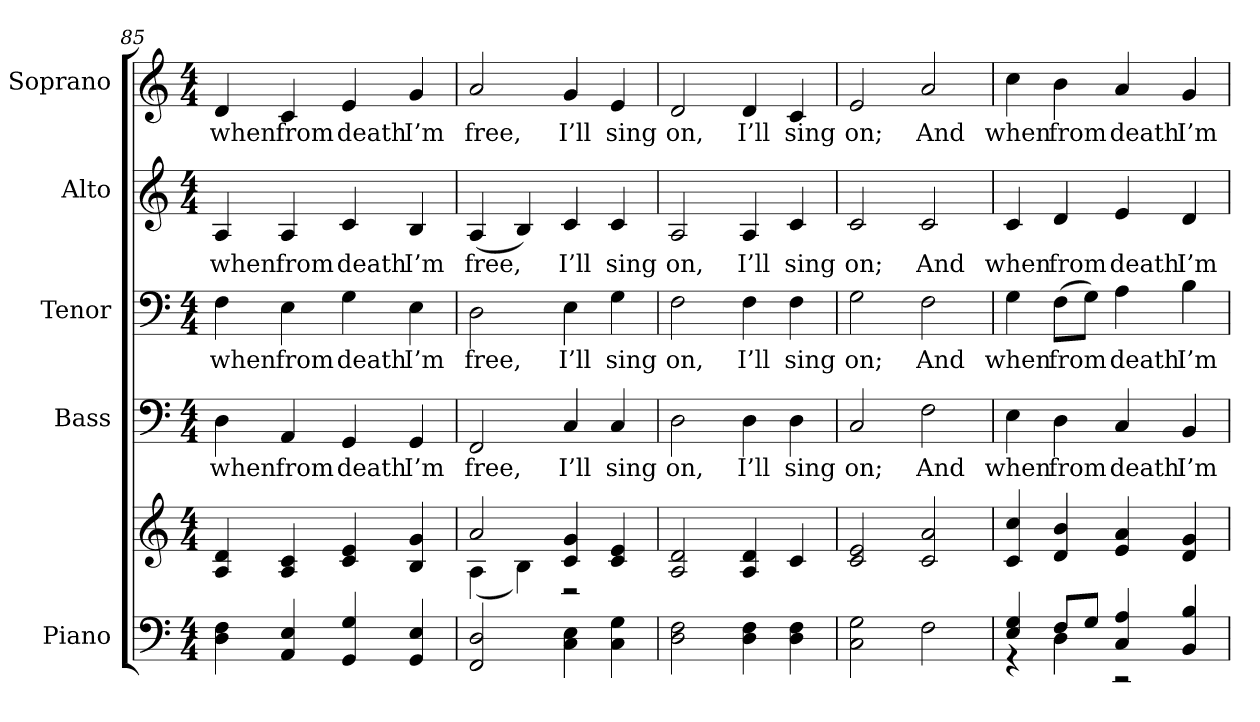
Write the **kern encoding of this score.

**kern	**kern	**kern	**text	**kern	**text	**kern	**text	**kern	**text
*part5	*part5	*part4	*part4	*part3	*part3	*part2	*part2	*part1	*part1
*staff6	*staff5	*staff4	*staff4	*staff3	*staff3	*staff2	*staff2	*staff1	*staff1
*I"Piano	*	*I"Bass	*	*I"Tenor	*	*I"Alto	*	*I"Soprano	*
*I'Pno.	*	*I'B.	*	*I'T.	*	*I'A.	*	*I'S.	*
*clefF4	*clefG2	*clefF4	*	*clefF4	*	*clefG2	*	*clefG2	*
*k[]	*k[]	*k[]	*	*k[]	*	*k[]	*	*k[]	*
*C:	*C:	*C:	*	*C:	*	*C:	*	*C:	*
*M4/4	*M4/4	*M4/4	*	*M4/4	*	*M4/4	*	*M4/4	*
=85	=85	=85	=85	=85	=85	=85	=85	=85	=85
!	!	!	!LO:LY:b:color=#000000	!	!	!	!	!	!
!	!	!	!	!	!LO:LY:b:color=#000000	!	!	!	!
!	!	!	!	!	!	!	!LO:LY:b:color=#000000	!	!
!	!	!	!	!	!	!	!	!	!LO:LY:b:color=#000000
4Di\ 4Fi	4Ai/ 4di	4Di\	when	4Fi\	when	4Ai/	when	4di/	when
!	!	!	!LO:LY:b:color=#000000	!	!	!	!	!	!
!	!	!	!	!	!LO:LY:b:color=#000000	!	!	!	!
!	!	!	!	!	!	!	!LO:LY:b:color=#000000	!	!
!	!	!	!	!	!	!	!	!	!LO:LY:b:color=#000000
4AAi/ 4Ei	4Ai/ 4ci	4AAi/	from	4Ei\	from	4Ai/	from	4ci/	from
!	!	!	!LO:LY:b:color=#000000	!	!	!	!	!	!
!	!	!	!	!	!LO:LY:b:color=#000000	!	!	!	!
!	!	!	!	!	!	!	!LO:LY:b:color=#000000	!	!
!	!	!	!	!	!	!	!	!	!LO:LY:b:color=#000000
4GGi/ 4Gi	4ci/ 4ei	4GGi/	death	4Gi\	death	4ci/	death	4ei/	death
!	!	!	!LO:LY:b:color=#000000	!	!	!	!	!	!
!	!	!	!	!	!LO:LY:b:color=#000000	!	!	!	!
!	!	!	!	!	!	!	!LO:LY:b:color=#000000	!	!
!	!	!	!	!	!	!	!	!	!LO:LY:b:color=#000000
4GGi/ 4Ei	4Bi/ 4gi	4GGi/	I’m	4Ei\	I’m	4Bi/	I’m	4gi/	I’m
=86	=86	=86	=86	=86	=86	=86	=86	=86	=86
*	*^	*	*	*	*	*	*	*	*
!	!	!	!	!LO:LY:b:color=#000000	!	!	!	!	!	!
!	!	!	!	!	!	!LO:LY:b:color=#000000	!	!	!	!
!	!	!	!	!	!	!	!	!LO:LY:b:color=#000000	!	!
!	!	!	!	!	!	!	!	!	!	!LO:LY:b:color=#000000
2FFi/ 2Di	2ai/	(4Ai\	2FFi/	free,	2Di\	free,	(4Ai/	free,	2ai/	free,
.	.	4Bi\)	.	.	.	.	4Bi/)	.	.	.
!	!	!	!	!LO:LY:b:color=#000000	!	!	!	!	!	!
!	!	!	!	!	!	!LO:LY:b:color=#000000	!	!	!	!
!	!	!	!	!	!	!	!	!LO:LY:b:color=#000000	!	!
!	!	!	!	!	!	!	!	!	!	!LO:LY:b:color=#000000
4Ci\ 4Ei	4ci/ 4gi	2r	4Ci/	I’ll	4Ei\	I’ll	4ci/	I’ll	4gi/	I’ll
!	!	!	!	!LO:LY:b:color=#000000	!	!	!	!	!	!
!	!	!	!	!	!	!LO:LY:b:color=#000000	!	!	!	!
!	!	!	!	!	!	!	!	!LO:LY:b:color=#000000	!	!
!	!	!	!	!	!	!	!	!	!	!LO:LY:b:color=#000000
4Ci\ 4Gi	4ci/ 4ei	.	4Ci/	sing	4Gi\	sing	4ci/	sing	4ei/	sing
*	*v	*v	*	*	*	*	*	*	*	*
=87	=87	=87	=87	=87	=87	=87	=87	=87	=87
!	!	!	!LO:LY:b:color=#000000	!	!	!	!	!	!
!	!	!	!	!	!LO:LY:b:color=#000000	!	!	!	!
!	!	!	!	!	!	!	!LO:LY:b:color=#000000	!	!
!	!	!	!	!	!	!	!	!	!LO:LY:b:color=#000000
2Di\ 2Fi	2Ai/ 2di	2Di\	on,	2Fi\	on,	2Ai/	on,	2di/	on,
!	!	!	!LO:LY:b:color=#000000	!	!	!	!	!	!
!	!	!	!	!	!LO:LY:b:color=#000000	!	!	!	!
!	!	!	!	!	!	!	!LO:LY:b:color=#000000	!	!
!	!	!	!	!	!	!	!	!	!LO:LY:b:color=#000000
4Di\ 4Fi	4Ai/ 4di	4Di\	I’ll	4Fi\	I’ll	4Ai/	I’ll	4di/	I’ll
!	!	!	!LO:LY:b:color=#000000	!	!	!	!	!	!
!	!	!	!	!	!LO:LY:b:color=#000000	!	!	!	!
!	!	!	!	!	!	!	!LO:LY:b:color=#000000	!	!
!	!	!	!	!	!	!	!	!	!LO:LY:b:color=#000000
4Di\ 4Fi	4ci/	4Di\	sing	4Fi\	sing	4ci/	sing	4ci/	sing
=88	=88	=88	=88	=88	=88	=88	=88	=88	=88
!	!	!	!LO:LY:b:color=#000000	!	!	!	!	!	!
!	!	!	!	!	!LO:LY:b:color=#000000	!	!	!	!
!	!	!	!	!	!	!	!LO:LY:b:color=#000000	!	!
!	!	!	!	!	!	!	!	!	!LO:LY:b:color=#000000
2Ci\ 2Gi	2ci/ 2ei	2Ci/	on;	2Gi\	on;	2ci/	on;	2ei/	on;
!	!	!	!LO:LY:b:color=#000000	!	!	!	!	!	!
!	!	!	!	!	!LO:LY:b:color=#000000	!	!	!	!
!	!	!	!	!	!	!	!LO:LY:b:color=#000000	!	!
!	!	!	!	!	!	!	!	!	!LO:LY:b:color=#000000
2Fi\	2ci/ 2ai	2Fi\	And	2Fi\	And	2ci/	And	2ai/	And
!!LO:PB:g=z
=89	=89	=89	=89	=89	=89	=89	=89	=89	=89
*^	*	*	*	*	*	*	*	*	*
!	!	!	!	!LO:LY:b:color=#000000	!	!	!	!	!	!
!	!	!	!	!	!	!LO:LY:b:color=#000000	!	!	!	!
!	!	!	!	!	!	!	!	!LO:LY:b:color=#000000	!	!
!	!	!	!	!	!	!	!	!	!	!LO:LY:b:color=#000000
4Ei/ 4Gi	4r	4ci/ 4cci	4Ei\	when	4Gi\	when	4ci/	when	4cci\	when
!	!	!	!	!LO:LY:b:color=#000000	!	!	!	!	!	!
!	!	!	!	!	!	!LO:LY:b:color=#000000	!	!	!	!
!	!	!	!	!	!	!	!	!LO:LY:b:color=#000000	!	!
!	!	!	!	!	!	!	!	!	!	!LO:LY:b:color=#000000
8Fi/L	4Di\	4di/ 4bi	4Di\	from	(8Fi\L	from	4di/	from	4bi\	from
8Gi/J	.	.	.	.	8Gi\J)	.	.	.	.	.
!	!	!	!	!LO:LY:b:color=#000000	!	!	!	!	!	!
!	!	!	!	!	!	!LO:LY:b:color=#000000	!	!	!	!
!	!	!	!	!	!	!	!	!LO:LY:b:color=#000000	!	!
!	!	!	!	!	!	!	!	!	!	!LO:LY:b:color=#000000
4Ci/ 4Ai	2r	4ei/ 4ai	4Ci/	death	4Ai\	death	4ei/	death	4ai/	death
!	!	!	!	!LO:LY:b:color=#000000	!	!	!	!	!	!
!	!	!	!	!	!	!LO:LY:b:color=#000000	!	!	!	!
!	!	!	!	!	!	!	!	!LO:LY:b:color=#000000	!	!
!	!	!	!	!	!	!	!	!	!	!LO:LY:b:color=#000000
4BBi/ 4Bi	.	4di/ 4gi	4BBi/	I’m	4Bi\	I’m	4di/	I’m	4gi/	I’m
*v	*v	*	*	*	*	*	*	*	*	*
=	=	=	=	=	=	=	=	=	=
*-	*-	*-	*-	*-	*-	*-	*-	*-	*-
